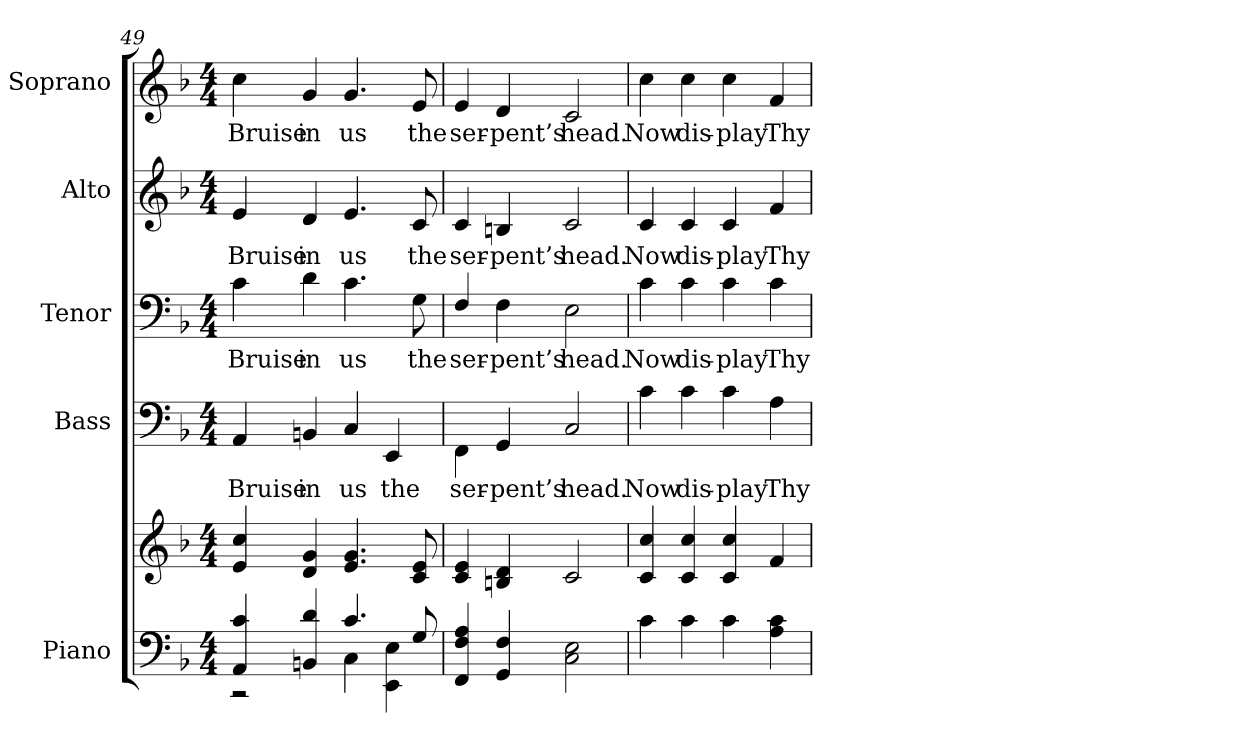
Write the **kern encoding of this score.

**kern	**kern	**kern	**text	**kern	**text	**kern	**text	**kern	**text
*part5	*part5	*part4	*part4	*part3	*part3	*part2	*part2	*part1	*part1
*staff6	*staff5	*staff4	*staff4	*staff3	*staff3	*staff2	*staff2	*staff1	*staff1
*I"Piano	*	*I"Bass	*	*I"Tenor	*	*I"Alto	*	*I"Soprano	*
*I'Pno.	*	*I'B.	*	*I'T.	*	*I'A.	*	*I'S.	*
!!LO:PB:g=z
*clefF4	*clefG2	*clefF4	*	*clefF4	*	*clefG2	*	*clefG2	*
*k[b-]	*k[b-]	*k[b-]	*	*k[b-]	*	*k[b-]	*	*k[b-]	*
*F:	*F:	*F:	*	*F:	*	*F:	*	*F:	*
*M4/4	*M4/4	*M4/4	*	*M4/4	*	*M4/4	*	*M4/4	*
=49	=49	=49	=49	=49	=49	=49	=49	=49	=49
*^	*	*	*	*	*	*	*	*	*
!	!	!	!	!LO:LY:b:color=#000000	!	!	!	!	!	!
!	!	!	!	!	!	!LO:LY:b:color=#000000	!	!	!	!
!	!	!	!	!	!	!	!	!LO:LY:b:color=#000000	!	!
!	!	!	!	!	!	!	!	!	!	!LO:LY:b:color=#000000
4AAi/ 4ci	2r	4ei/ 4cci	4AAi/	Bruise	4ci\	Bruise	4ei/	Bruise	4cci\	Bruise
!	!	!	!	!LO:LY:b:color=#000000	!	!	!	!	!	!
!	!	!	!	!	!	!LO:LY:b:color=#000000	!	!	!	!
!	!	!	!	!	!	!	!	!LO:LY:b:color=#000000	!	!
!	!	!	!	!	!	!	!	!	!	!LO:LY:b:color=#000000
4BBni/ 4di	.	4di/ 4gi	4BBni/	in	4di\	in	4di/	in	4gi/	in
!	!	!	!	!LO:LY:b:color=#000000	!	!	!	!	!	!
!	!	!	!	!	!	!LO:LY:b:color=#000000	!	!	!	!
!	!	!	!	!	!	!	!	!LO:LY:b:color=#000000	!	!
!	!	!	!	!	!	!	!	!	!	!LO:LY:b:color=#000000
4.ci/	4Ci\	4.ei/ 4.gi	4Ci/	us	4.ci\	us	4.ei/	us	4.gi/	us
!	!	!	!	!LO:LY:b:color=#000000	!	!	!	!	!	!
.	4EEi\ 4Ei	.	4EEi/	the	.	.	.	.	.	.
!	!	!	!	!	!	!LO:LY:b:color=#000000	!	!	!	!
!	!	!	!	!	!	!	!	!LO:LY:b:color=#000000	!	!
!	!	!	!	!	!	!	!	!	!	!LO:LY:b:color=#000000
8Gi/	.	8ci/ 8ei	.	.	8Gi\	the	8ci/	the	8ei/	the
*v	*v	*	*	*	*	*	*	*	*	*
=50	=50	=50	=50	=50	=50	=50	=50	=50	=50
!	!	!	!LO:LY:b:color=#000000	!	!	!	!	!	!
!	!	!	!	!	!LO:LY:b:color=#000000	!	!	!	!
!	!	!	!	!	!	!	!LO:LY:b:color=#000000	!	!
!	!	!	!	!	!	!	!	!	!LO:LY:b:color=#000000
4FFi/ 4Fi 4Ai	4ci/ 4ei	4FFi\	ser-	4Fi/	ser-	4ci/	ser-	4ei/	ser-
!	!	!	!LO:LY:b:color=#000000	!	!	!	!	!	!
!	!	!	!	!	!LO:LY:b:color=#000000	!	!	!	!
!	!	!	!	!	!	!	!LO:LY:b:color=#000000	!	!
!	!	!	!	!	!	!	!	!	!LO:LY:b:color=#000000
4GGi/ 4Fi	4Bni/ 4di	4GGi/	-pent’s	4Fi\	-pent’s	4Bni/	-pent’s	4di/	-pent’s
!	!	!	!LO:LY:b:color=#000000	!	!	!	!	!	!
!	!	!	!	!	!LO:LY:b:color=#000000	!	!	!	!
!	!	!	!	!	!	!	!LO:LY:b:color=#000000	!	!
!	!	!	!	!	!	!	!	!	!LO:LY:b:color=#000000
2Ci\ 2Ei	2ci/	2Ci/	head.	2Ei\	head.	2ci/	head.	2ci/	head.
!!LO:PB:g=z
=51	=51	=51	=51	=51	=51	=51	=51	=51	=51
!	!	!	!LO:LY:b:color=#000000	!	!	!	!	!	!
!	!	!	!	!	!LO:LY:b:color=#000000	!	!	!	!
!	!	!	!	!	!	!	!LO:LY:b:color=#000000	!	!
!	!	!	!	!	!	!	!	!	!LO:LY:b:color=#000000
4ci\	4ci/ 4cci	4ci\	Now	4ci\	Now	4ci/	Now	4cci\	Now
!	!	!	!LO:LY:b:color=#000000	!	!	!	!	!	!
!	!	!	!	!	!LO:LY:b:color=#000000	!	!	!	!
!	!	!	!	!	!	!	!LO:LY:b:color=#000000	!	!
!	!	!	!	!	!	!	!	!	!LO:LY:b:color=#000000
4ci\	4ci/ 4cci	4ci\	dis-	4ci\	dis-	4ci/	dis-	4cci\	dis-
!	!	!	!LO:LY:b:color=#000000	!	!	!	!	!	!
!	!	!	!	!	!LO:LY:b:color=#000000	!	!	!	!
!	!	!	!	!	!	!	!LO:LY:b:color=#000000	!	!
!	!	!	!	!	!	!	!	!	!LO:LY:b:color=#000000
4ci\	4ci/ 4cci	4ci\	-play	4ci\	-play	4ci/	-play	4cci\	-play
!	!	!	!LO:LY:b:color=#000000	!	!	!	!	!	!
!	!	!	!	!	!LO:LY:b:color=#000000	!	!	!	!
!	!	!	!	!	!	!	!LO:LY:b:color=#000000	!	!
!	!	!	!	!	!	!	!	!	!LO:LY:b:color=#000000
4Ai\ 4ci	4fi/	4Ai\	Thy	4ci\	Thy	4fi/	Thy	4fi/	Thy
=	=	=	=	=	=	=	=	=	=
*-	*-	*-	*-	*-	*-	*-	*-	*-	*-
